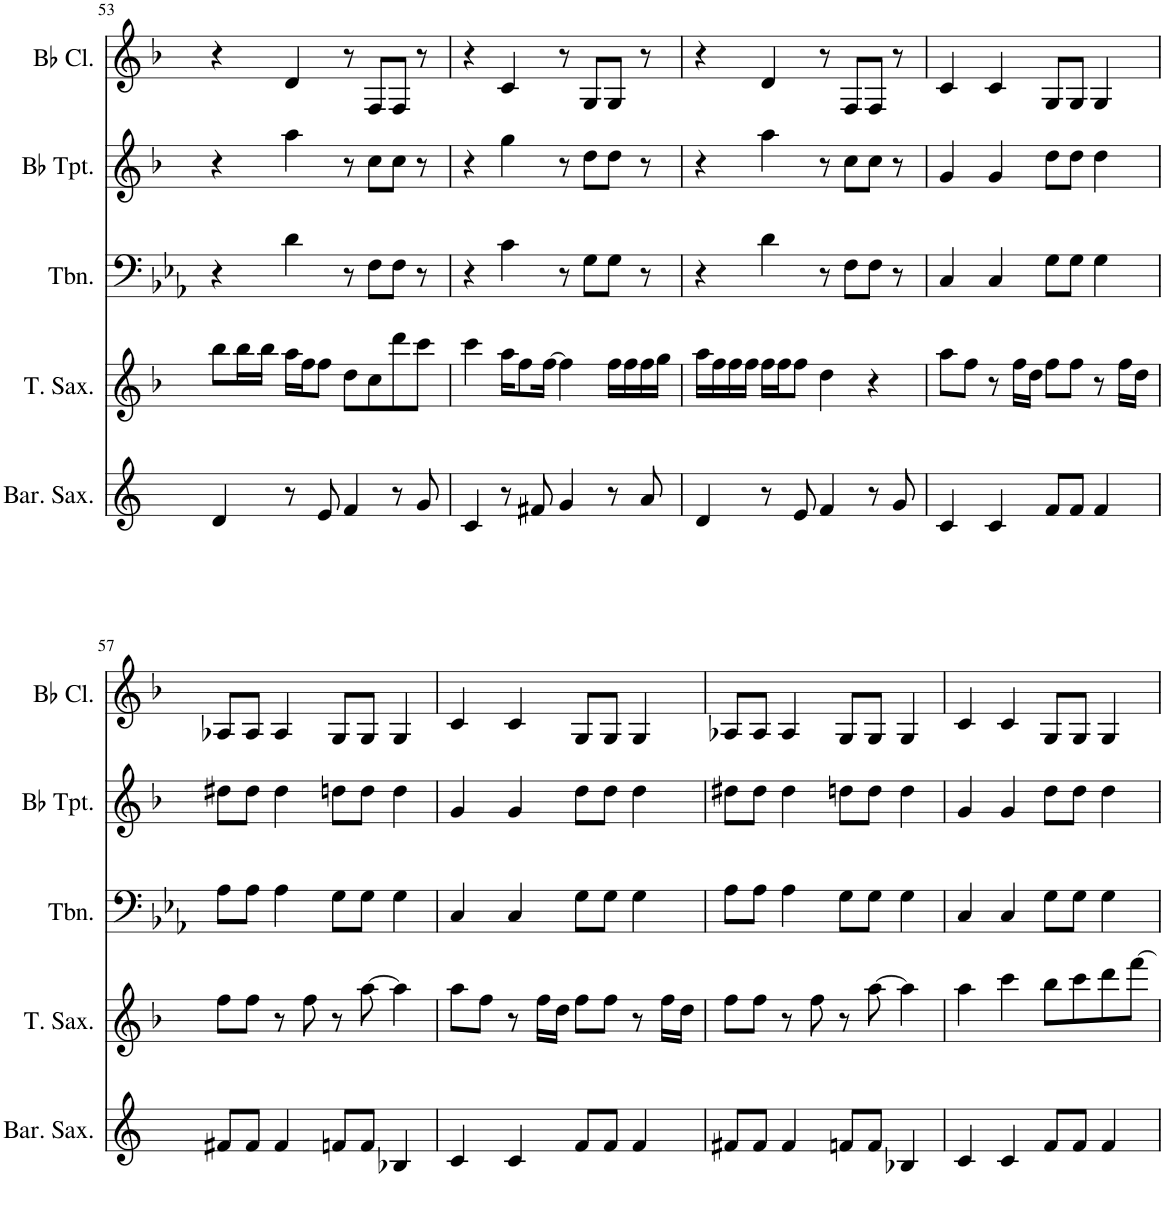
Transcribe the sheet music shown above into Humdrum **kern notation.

**kern	**kern	**kern	**kern	**kern
*part5	*part4	*part3	*part2	*part1
*staff5	*staff4	*staff3	*staff2	*staff1
*I"Baritone Saxophone	*I"Tenor Saxophone	*I"Trombone	*I"Bb Trumpet	*I"Bb Clarinet
*I'Bar. Sax.	*I'T. Sax.	*I'Tbn.	*I'Bb Tpt.	*I'Bb Cl.
!!LO:PB:g=z
*clefG2	*clefG2	*clefF4	*clefG2	*clefG2
*ITrd12c21	*ITrd8c14	*	*ITrd1c2	*ITrd1c2
*k[]	*k[b-]	*k[b-e-a-]	*k[b-]	*k[b-]
*M4/4	*M4/4	*M4/4	*M4/4	*M4/4
=53	=53	=53	=53	=53
4d/	8bb-\L	4r	4r	4r
.	16bb-\L	.	.	.
.	16bb-\JJ	.	.	.
8r	16aa\LL	4d\	4aa\	4d/
.	16ff\J	.	.	.
8e/	8ff\J	.	.	.
4f/	8dd\L	8r	8r	8r
.	8cc\	8F\L	8cc\L	8F/L
8r	8ddd\	8F\J	8cc\J	8F/J
8g/	8ccc\J	8r	8r	8r
=54	=54	=54	=54	=54
4c/	4ccc\	4r	4r	4r
8r	16aa\KL	4c\	4gg\	4c/
.	8ff\	.	.	.
8f#X/	.	.	.	.
.	[16ff\Jk	.	.	.
4g/	4ff\]	8r	8r	8r
.	.	8G\L	8dd\L	8G/L
8r	16ff\LL	8G\J	8dd\J	8G/J
.	16ff\	.	.	.
8a/	16ff\	8r	8r	8r
.	16gg\JJ	.	.	.
=55	=55	=55	=55	=55
4d/	16aa\LL	4r	4r	4r
.	16ff\	.	.	.
.	16ff\	.	.	.
.	16ff\JJ	.	.	.
8r	16ff\LL	4d\	4aa\	4d/
.	16ff\J	.	.	.
8e/	8ff\J	.	.	.
4f/	4dd\	8r	8r	8r
.	.	8F\L	8cc\L	8F/L
8r	4r	8F\J	8cc\J	8F/J
8g/	.	8r	8r	8r
=56	=56	=56	=56	=56
4c/	8aa\L	4C/	4g/	4c/
.	8ff\J	.	.	.
4c/	8r	4C/	4g/	4c/
.	16ff\LL	.	.	.
.	16dd\JJ	.	.	.
8f/L	8ff\L	8G\L	8dd\L	8G/L
8f/J	8ff\J	8G\J	8dd\J	8G/J
4f/	8r	4G\	4dd\	4G/
.	16ff\LL	.	.	.
.	16dd\JJ	.	.	.
!!LO:LB:g=z
=57	=57	=57	=57	=57
8f#X/L	8ff\L	8A-\L	8dd#X\L	8A-X/L
8f#/J	8ff\J	8A-\J	8dd#\J	8A-/J
4f#/	8r	4A-\	4dd#\	4A-/
.	8ff\	.	.	.
8fn/L	8r	8G\L	8ddn\L	8G/L
8f/J	[8aa\	8G\J	8dd\J	8G/J
4B-X/	4aa\]	4G\	4dd\	4G/
=58	=58	=58	=58	=58
4c/	8aa\L	4C/	4g/	4c/
.	8ff\J	.	.	.
4c/	8r	4C/	4g/	4c/
.	16ff\LL	.	.	.
.	16dd\JJ	.	.	.
8f/L	8ff\L	8G\L	8dd\L	8G/L
8f/J	8ff\J	8G\J	8dd\J	8G/J
4f/	8r	4G\	4dd\	4G/
.	16ff\LL	.	.	.
.	16dd\JJ	.	.	.
=59	=59	=59	=59	=59
8f#X/L	8ff\L	8A-\L	8dd#X\L	8A-X/L
8f#/J	8ff\J	8A-\J	8dd#\J	8A-/J
4f#/	8r	4A-\	4dd#\	4A-/
.	8ff\	.	.	.
8fn/L	8r	8G\L	8ddn\L	8G/L
8f/J	[8aa\	8G\J	8dd\J	8G/J
4B-X/	4aa\]	4G\	4dd\	4G/
=60	=60	=60	=60	=60
4c/	4aa\	4C/	4g/	4c/
4c/	4ccc\	4C/	4g/	4c/
8f/L	8bb-\L	8G\L	8dd\L	8G/L
8f/J	8ccc\	8G\J	8dd\J	8G/J
4f/	8ddd\	4G\	4dd\	4G/
.	[8fff\J	.	.	.
=	=	=	=	=
*-	*-	*-	*-	*-
